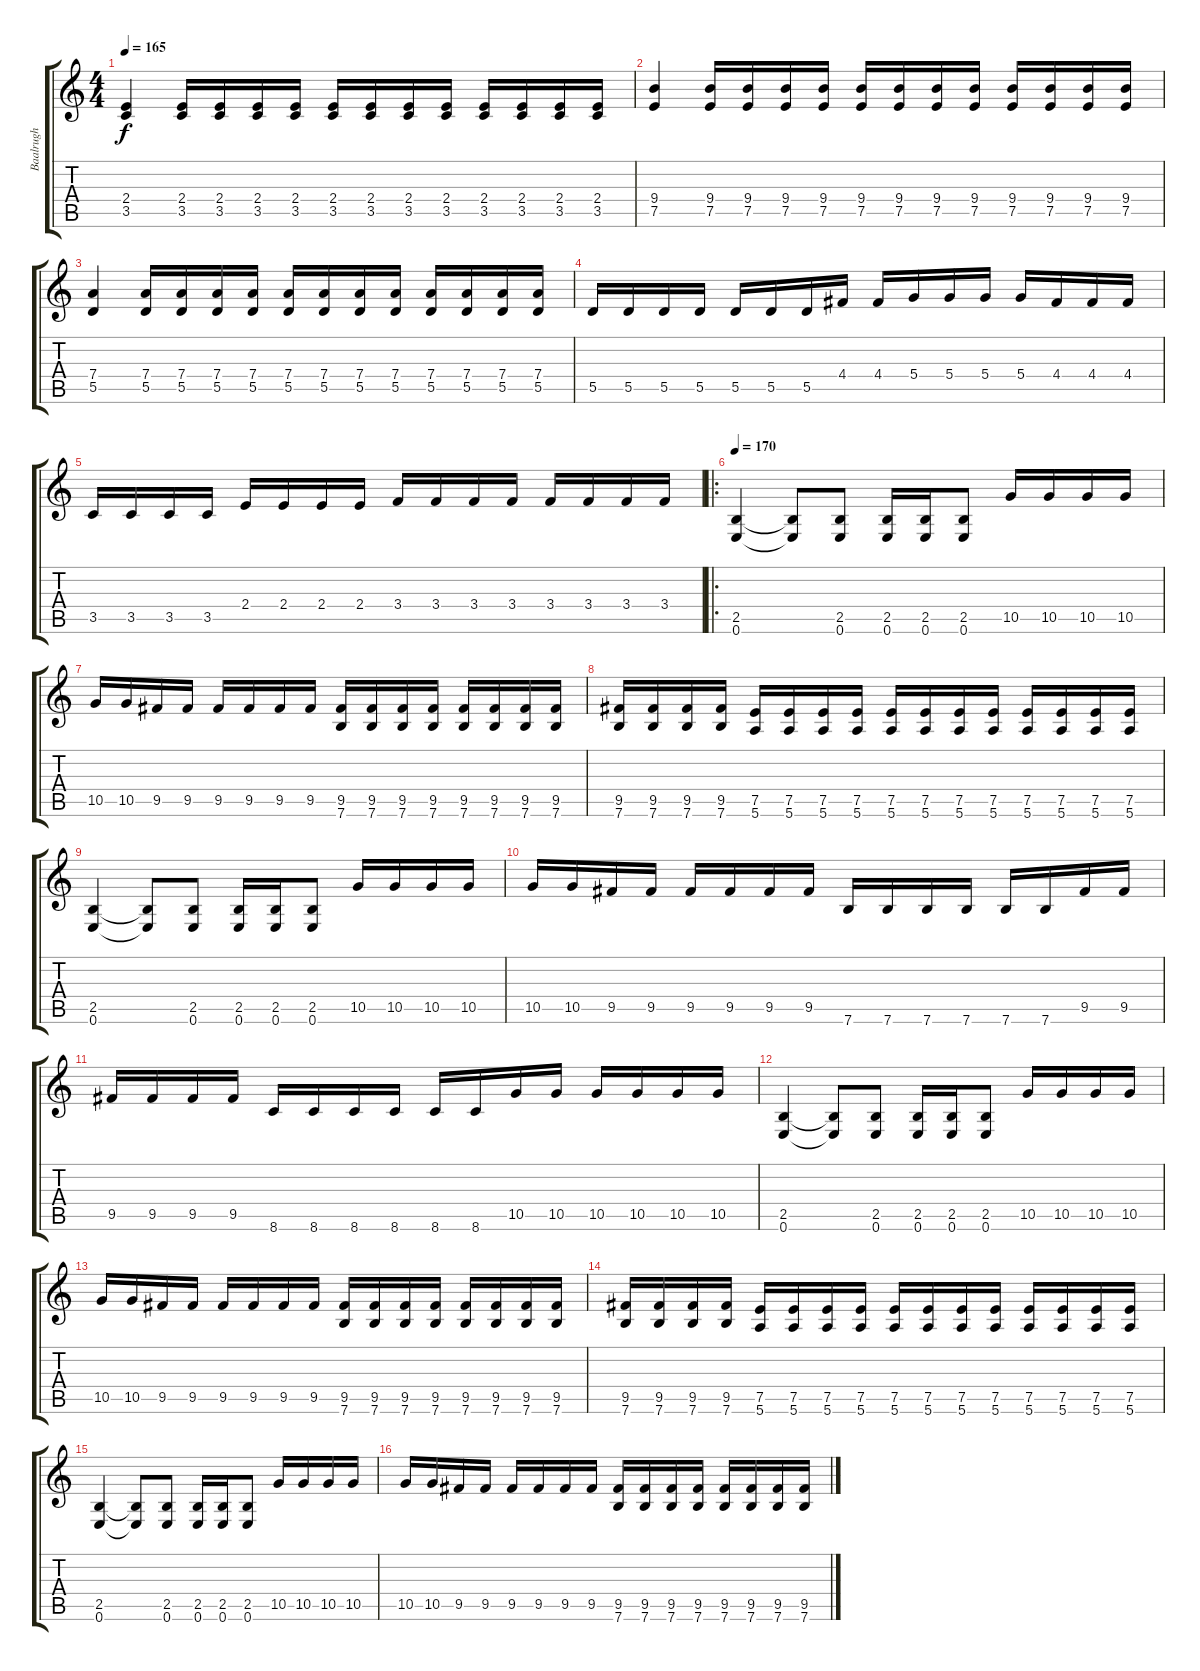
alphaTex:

\track ("Baalrugh" "Baalrugh") {instrument distortionguitar}
\staff {score tabs}
\tuning (E4 B3 G3 D3 A2 E2) {hide}
\ts (4 4)
\tempo 165
\clef g2
\ks c
(2.4 3.5).4{dy f} (2.4 3.5).16 (2.4 3.5).16 (2.4 3.5).16 (2.4 3.5).16 (2.4 3.5).16 (2.4 3.5).16 (2.4 3.5).16 (2.4 3.5).16 (2.4 3.5).16 (2.4 3.5).16 (2.4 3.5).16 (2.4 3.5).16 |
(9.4 7.5).4 (9.4 7.5).16 (9.4 7.5).16 (9.4 7.5).16 (9.4 7.5).16 (9.4 7.5).16 (9.4 7.5).16 (9.4 7.5).16 (9.4 7.5).16 (9.4 7.5).16 (9.4 7.5).16 (9.4 7.5).16 (9.4 7.5).16 |
(7.4 5.5).4 (7.4 5.5).16 (7.4 5.5).16 (7.4 5.5).16 (7.4 5.5).16 (7.4 5.5).16 (7.4 5.5).16 (7.4 5.5).16 (7.4 5.5).16 (7.4 5.5).16 (7.4 5.5).16 (7.4 5.5).16 (7.4 5.5).16 |
5.5.16 5.5.16 5.5.16 5.5.16 5.5.16 5.5.16 5.5.16 4.4.16 4.4.16 5.4.16 5.4.16 5.4.16 5.4.16 4.4.16 4.4.16 4.4.16 |
3.5.16 3.5.16 3.5.16 3.5.16 2.4.16 2.4.16 2.4.16 2.4.16 3.4.16 3.4.16 3.4.16 3.4.16 3.4.16 3.4.16 3.4.16 3.4.16 |
\ro
\tempo 170
(2.5 0.6).4 (2.5{t} 0.6{t}).8 (2.5 0.6).8 (2.5 0.6).16 (2.5 0.6).16 (2.5 0.6).8 10.5.16 10.5.16 10.5.16 10.5.16 |
10.5.16 10.5.16 9.5.16 9.5.16 9.5.16 9.5.16 9.5.16 9.5.16 (9.5 7.6).16 (9.5 7.6).16 (9.5 7.6).16 (9.5 7.6).16 (9.5 7.6).16 (9.5 7.6).16 (9.5 7.6).16 (9.5 7.6).16 |
(9.5 7.6).16 (9.5 7.6).16 (9.5 7.6).16 (9.5 7.6).16 (7.5 5.6).16 (7.5 5.6).16 (7.5 5.6).16 (7.5 5.6).16 (7.5 5.6).16 (7.5 5.6).16 (7.5 5.6).16 (7.5 5.6).16 (7.5 5.6).16 (7.5 5.6).16 (7.5 5.6).16 (7.5 5.6).16 |
(2.5 0.6).4 (2.5{t} 0.6{t}).8 (2.5 0.6).8 (2.5 0.6).16 (2.5 0.6).16 (2.5 0.6).8 10.5.16 10.5.16 10.5.16 10.5.16 |
10.5.16 10.5.16 9.5.16 9.5.16 9.5.16 9.5.16 9.5.16 9.5.16 7.6.16 7.6.16 7.6.16 7.6.16 7.6.16 7.6.16 9.5.16 9.5.16 |
9.5.16 9.5.16 9.5.16 9.5.16 8.6.16 8.6.16 8.6.16 8.6.16 8.6.16 8.6.16 10.5.16 10.5.16 10.5.16 10.5.16 10.5.16 10.5.16 |
(2.5 0.6).4 (2.5{t} 0.6{t}).8 (2.5 0.6).8 (2.5 0.6).16 (2.5 0.6).16 (2.5 0.6).8 10.5.16 10.5.16 10.5.16 10.5.16 |
10.5.16 10.5.16 9.5.16 9.5.16 9.5.16 9.5.16 9.5.16 9.5.16 (9.5 7.6).16 (9.5 7.6).16 (9.5 7.6).16 (9.5 7.6).16 (9.5 7.6).16 (9.5 7.6).16 (9.5 7.6).16 (9.5 7.6).16 |
(9.5 7.6).16 (9.5 7.6).16 (9.5 7.6).16 (9.5 7.6).16 (7.5 5.6).16 (7.5 5.6).16 (7.5 5.6).16 (7.5 5.6).16 (7.5 5.6).16 (7.5 5.6).16 (7.5 5.6).16 (7.5 5.6).16 (7.5 5.6).16 (7.5 5.6).16 (7.5 5.6).16 (7.5 5.6).16 |
(2.5 0.6).4 (2.5{t} 0.6{t}).8 (2.5 0.6).8 (2.5 0.6).16 (2.5 0.6).16 (2.5 0.6).8 10.5.16 10.5.16 10.5.16 10.5.16 |
10.5.16 10.5.16 9.5.16 9.5.16 9.5.16 9.5.16 9.5.16 9.5.16 (9.5 7.6).16 (9.5 7.6).16 (9.5 7.6).16 (9.5 7.6).16 (9.5 7.6).16 (9.5 7.6).16 (9.5 7.6).16 (9.5 7.6).16
